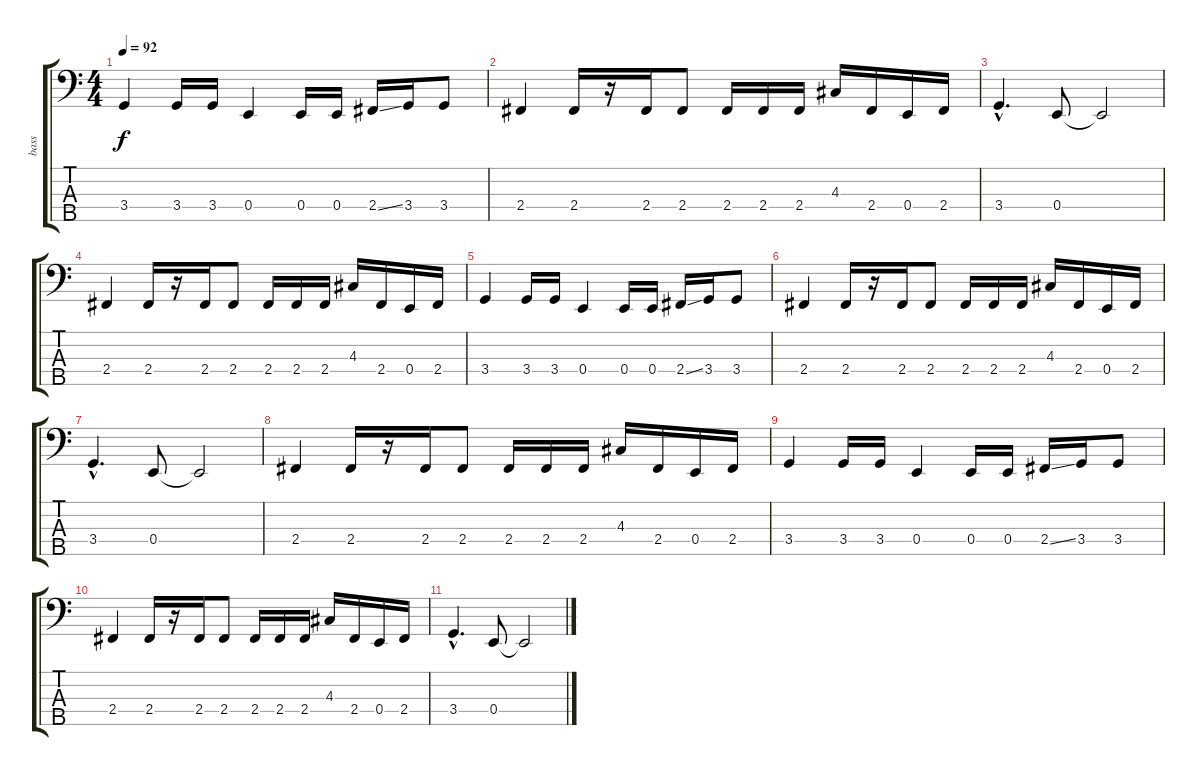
\track ("bass" "bass") {instrument electricbassfinger}
\staff {score tabs}
\tuning (G2 D2 A1 E1 B0) {hide}
\ts (4 4)
\tempo 92
\clef f4
\ks c
3.4.4{dy f} 3.4.16 3.4.16 0.4.4 0.4.16 0.4.16 2.4{ss}.16 3.4.16 3.4.8 |
2.4.4 2.4.16 r.16 2.4.16 2.4.8 2.4.16 2.4.16 2.4.16 4.3.16 2.4.16 0.4.16 2.4.16 |
3.4{hac}.4{d} 0.4.8 0.4{t}.2 |
2.4.4 2.4.16 r.16 2.4.16 2.4.8 2.4.16 2.4.16 2.4.16 4.3.16 2.4.16 0.4.16 2.4.16 |
3.4.4 3.4.16 3.4.16 0.4.4 0.4.16 0.4.16 2.4{ss}.16 3.4.16 3.4.8 |
2.4.4 2.4.16 r.16 2.4.16 2.4.8 2.4.16 2.4.16 2.4.16 4.3.16 2.4.16 0.4.16 2.4.16 |
3.4{hac}.4{d} 0.4.8 0.4{t}.2 |
2.4.4 2.4.16 r.16 2.4.16 2.4.8 2.4.16 2.4.16 2.4.16 4.3.16 2.4.16 0.4.16 2.4.16 |
3.4.4 3.4.16 3.4.16 0.4.4 0.4.16 0.4.16 2.4{ss}.16 3.4.16 3.4.8 |
2.4.4 2.4.16 r.16 2.4.16 2.4.8 2.4.16 2.4.16 2.4.16 4.3.16 2.4.16 0.4.16 2.4.16 |
3.4{hac}.4{d} 0.4.8 0.4{t}.2
